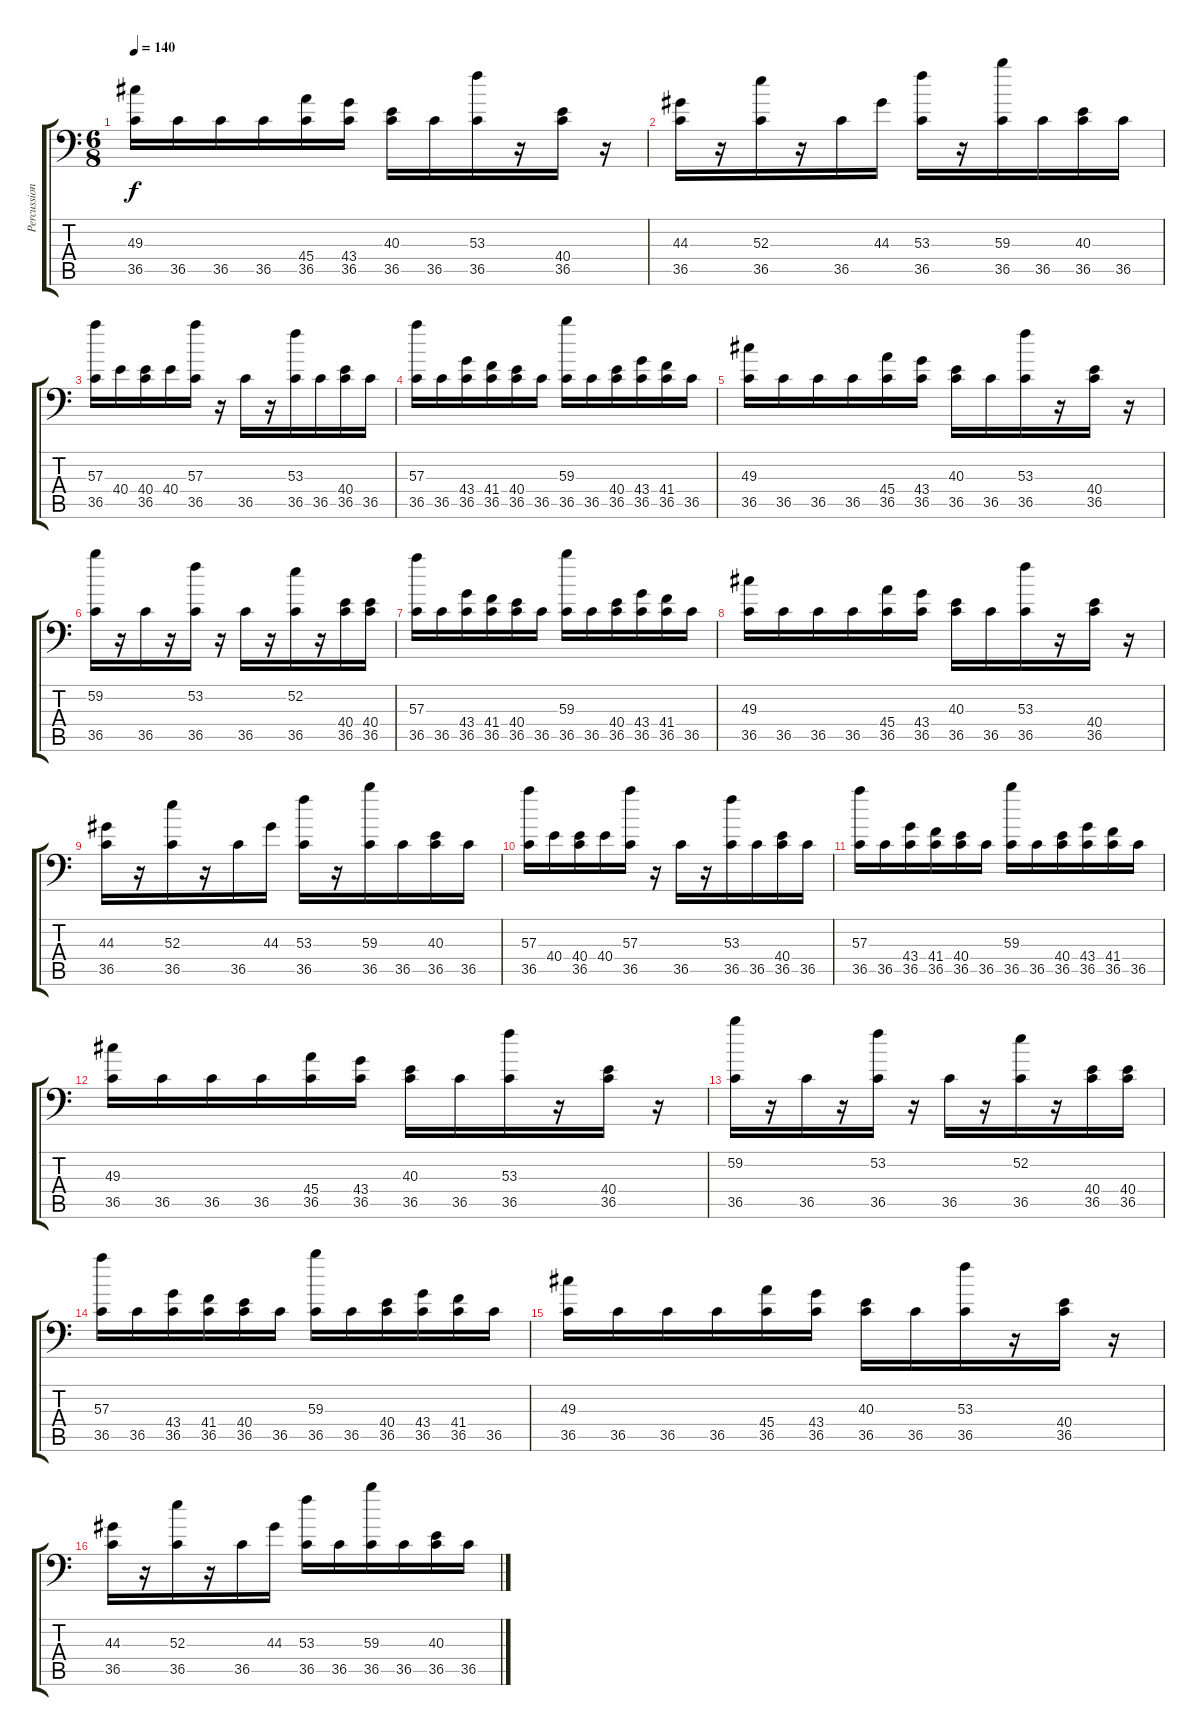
\track ("Percussion" "Percussion") {instrument acousticgrandpiano}
\staff {score tabs}
\tuning (C-1 C-1 C-1 C-1 C-1 C-1) {hide}
\ts (6 8)
\tempo 140
\clef f4
\ks c
(49.3 36.5).16{dy f} 36.5.16 36.5.16 36.5.16 (45.4 36.5).16 (43.4 36.5).16 (40.3 36.5).16 36.5.16 (53.3 36.5).16 r.16 (40.4 36.5).16 r.16 |
(44.3 36.5).16 r.16 (52.3 36.5).16 r.16 36.5.16 44.3.16 (53.3 36.5).16 r.16 (59.3 36.5).16 36.5.16 (40.3 36.5).16 36.5.16 |
(57.3 36.5).16 40.4.16 (40.4 36.5).16 40.4.16 (57.3 36.5).16 r.16 36.5.16 r.16 (53.3 36.5).16 36.5.16 (40.4 36.5).16 36.5.16 |
(57.3 36.5).16 36.5.16 (43.4 36.5).16 (41.4 36.5).16 (40.4 36.5).16 36.5.16 (59.3 36.5).16 36.5.16 (40.4 36.5).16 (43.4 36.5).16 (41.4 36.5).16 36.5.16 |
(49.3 36.5).16 36.5.16 36.5.16 36.5.16 (45.4 36.5).16 (43.4 36.5).16 (40.3 36.5).16 36.5.16 (53.3 36.5).16 r.16 (40.4 36.5).16 r.16 |
(59.2 36.5).16 r.16 36.5.16 r.16 (53.2 36.5).16 r.16 36.5.16 r.16 (52.2 36.5).16 r.16 (40.4 36.5).16 (40.4 36.5).16 |
(57.3 36.5).16 36.5.16 (43.4 36.5).16 (41.4 36.5).16 (40.4 36.5).16 36.5.16 (59.3 36.5).16 36.5.16 (40.4 36.5).16 (43.4 36.5).16 (41.4 36.5).16 36.5.16 |
(49.3 36.5).16 36.5.16 36.5.16 36.5.16 (45.4 36.5).16 (43.4 36.5).16 (40.3 36.5).16 36.5.16 (53.3 36.5).16 r.16 (40.4 36.5).16 r.16 |
(44.3 36.5).16 r.16 (52.3 36.5).16 r.16 36.5.16 44.3.16 (53.3 36.5).16 r.16 (59.3 36.5).16 36.5.16 (40.3 36.5).16 36.5.16 |
(57.3 36.5).16 40.4.16 (40.4 36.5).16 40.4.16 (57.3 36.5).16 r.16 36.5.16 r.16 (53.3 36.5).16 36.5.16 (40.4 36.5).16 36.5.16 |
(57.3 36.5).16 36.5.16 (43.4 36.5).16 (41.4 36.5).16 (40.4 36.5).16 36.5.16 (59.3 36.5).16 36.5.16 (40.4 36.5).16 (43.4 36.5).16 (41.4 36.5).16 36.5.16 |
(49.3 36.5).16 36.5.16 36.5.16 36.5.16 (45.4 36.5).16 (43.4 36.5).16 (40.3 36.5).16 36.5.16 (53.3 36.5).16 r.16 (40.4 36.5).16 r.16 |
(59.2 36.5).16 r.16 36.5.16 r.16 (53.2 36.5).16 r.16 36.5.16 r.16 (52.2 36.5).16 r.16 (40.4 36.5).16 (40.4 36.5).16 |
(57.3 36.5).16 36.5.16 (43.4 36.5).16 (41.4 36.5).16 (40.4 36.5).16 36.5.16 (59.3 36.5).16 36.5.16 (40.4 36.5).16 (43.4 36.5).16 (41.4 36.5).16 36.5.16 |
(49.3 36.5).16 36.5.16 36.5.16 36.5.16 (45.4 36.5).16 (43.4 36.5).16 (40.3 36.5).16 36.5.16 (53.3 36.5).16 r.16 (40.4 36.5).16 r.16 |
(44.3 36.5).16 r.16 (52.3 36.5).16 r.16 36.5.16 44.3.16 (53.3 36.5).16 36.5.16 (59.3 36.5).16 36.5.16 (40.3 36.5).16 36.5.16
